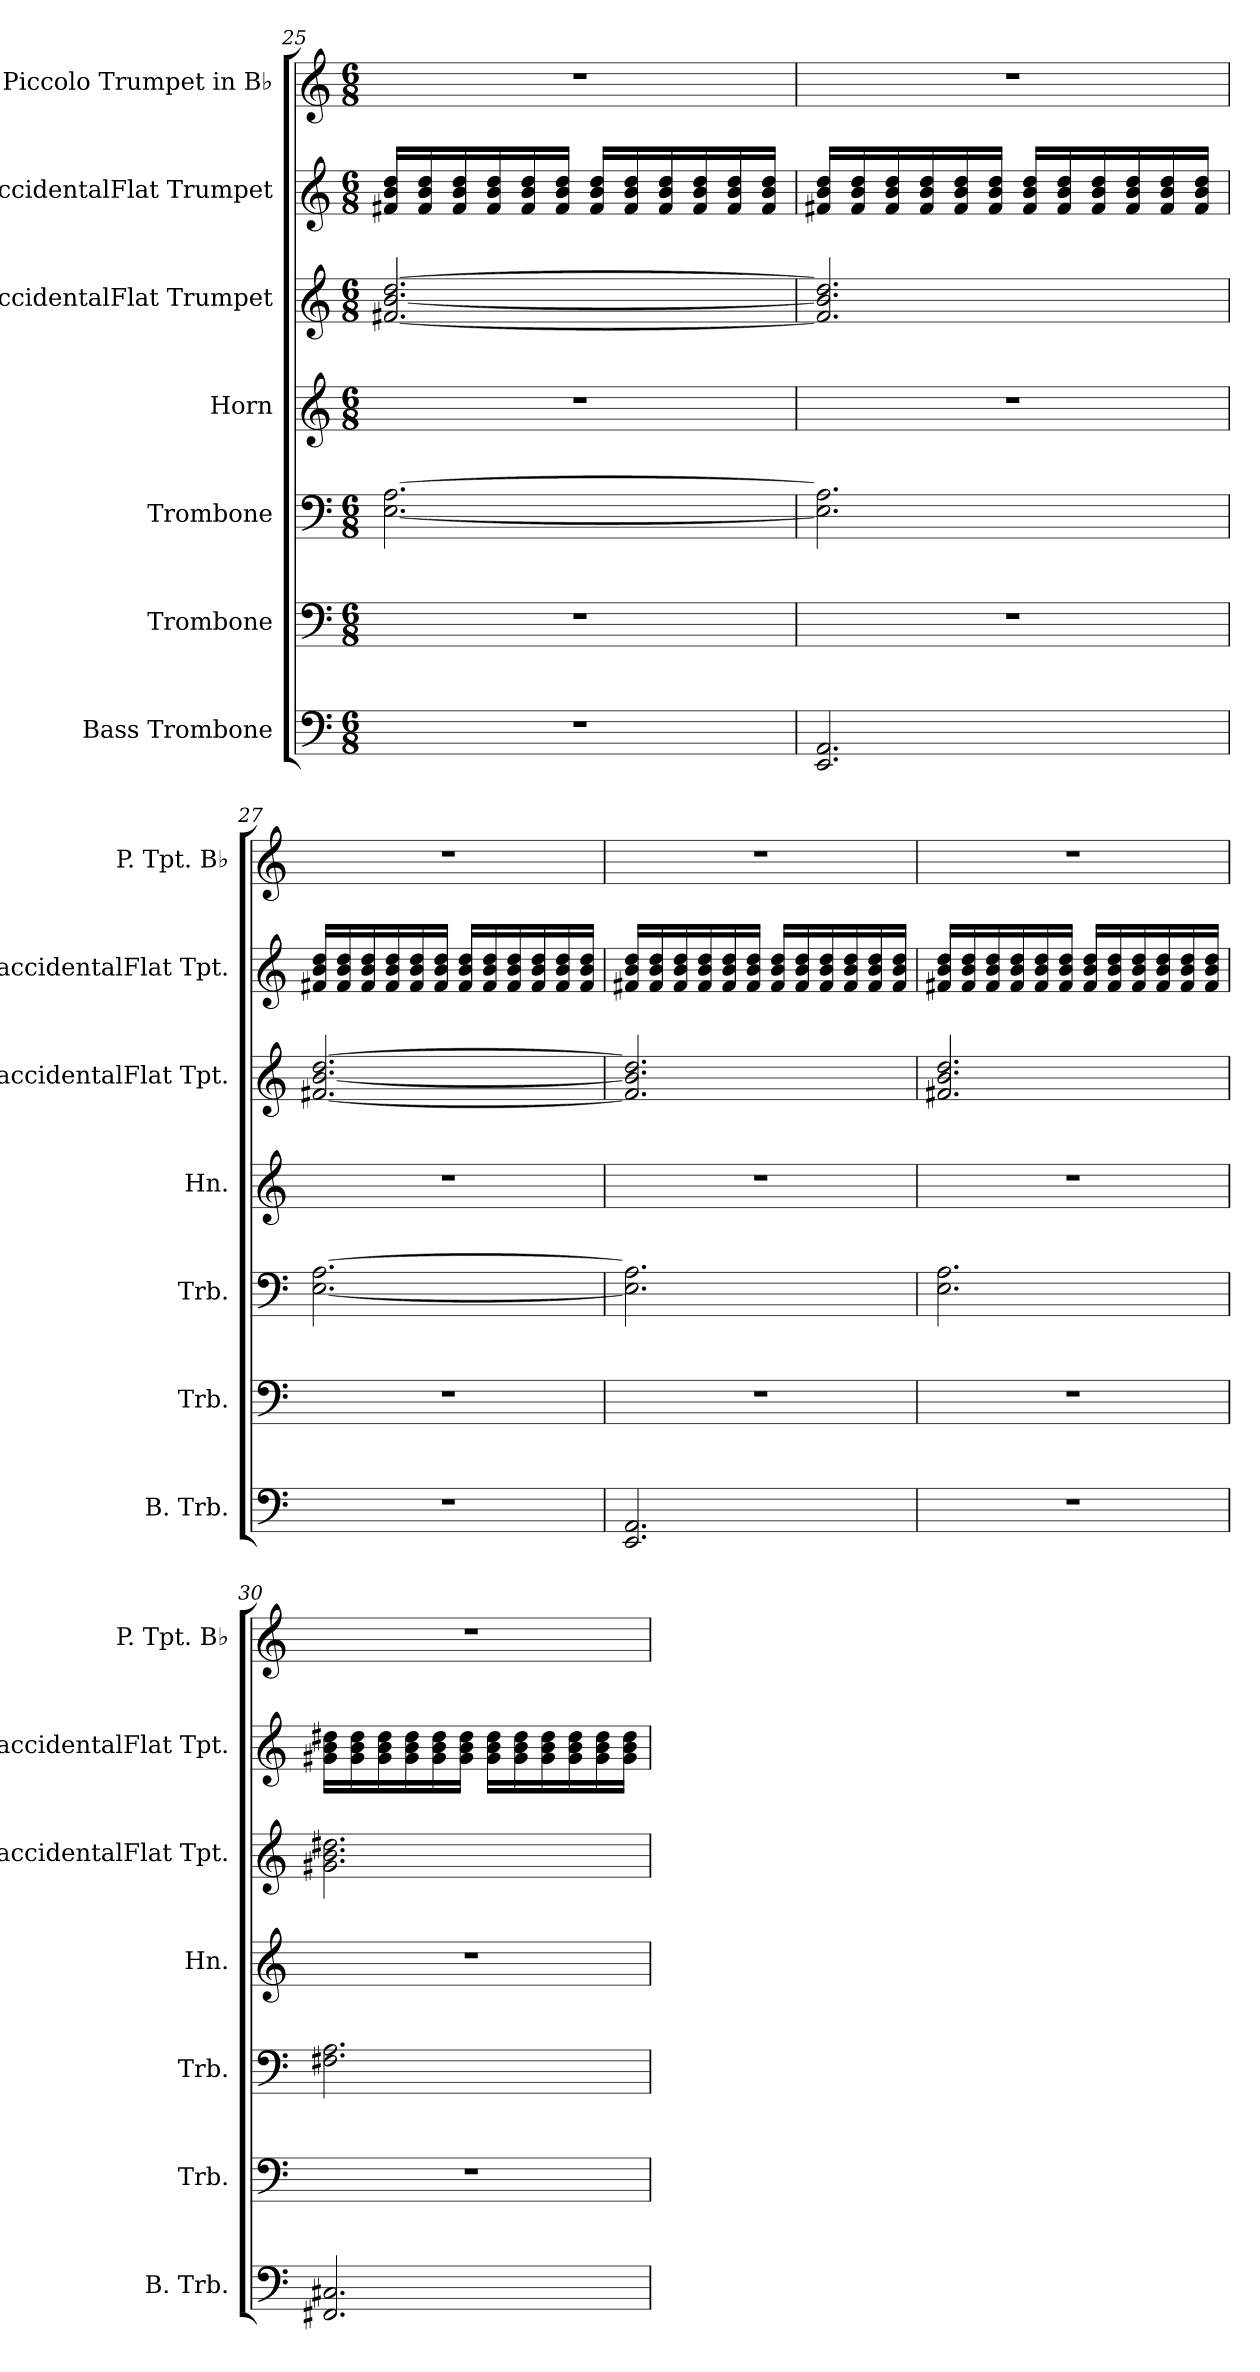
**kern	**kern	**kern	**kern	**kern	**kern	**kern
*part7	*part6	*part5	*part4	*part3	*part2	*part1
*staff7	*staff6	*staff5	*staff4	*staff3	*staff2	*staff1
*I"Bass Trombone	*I"Trombone	*I"Trombone	*I"Horn	*I"BaccidentalFlat Trumpet	*I"BaccidentalFlat Trumpet	*I"Piccolo Trumpet in B♭
*I'B. Trb.	*I'Trb.	*I'Trb.	*I'Hn.	*I'BaccidentalFlat Tpt.	*I'BaccidentalFlat Tpt.	*I'P. Tpt. B♭
*clefF4	*clefF4	*clefF4	*clefG2	*clefG2	*clefG2	*clefG2
*	*	*	*ITrd4c7	*ITrd1c2	*ITrd1c2	*ITrd-6c-10
*k[]	*k[]	*k[]	*k[b-]	*k[b-e-]	*k[b-e-]	*k[b-e-]
*M6/8	*M6/8	*M6/8	*M6/8	*M6/8	*M6/8	*M6/8
=25	=25	=25	=25	=25	=25	=25
2.r	2.r	[2.E\ [2.A\	2.r	[2.en/ [2.a/ [2.cc/	16en/ 16a/ 16cc/LL	2.r
.	.	.	.	.	16e/ 16a/ 16cc/	.
.	.	.	.	.	16e/ 16a/ 16cc/	.
.	.	.	.	.	16e/ 16a/ 16cc/	.
.	.	.	.	.	16e/ 16a/ 16cc/	.
.	.	.	.	.	16e/ 16a/ 16cc/JJ	.
.	.	.	.	.	16e/ 16a/ 16cc/LL	.
.	.	.	.	.	16e/ 16a/ 16cc/	.
.	.	.	.	.	16e/ 16a/ 16cc/	.
.	.	.	.	.	16e/ 16a/ 16cc/	.
.	.	.	.	.	16e/ 16a/ 16cc/	.
.	.	.	.	.	16e/ 16a/ 16cc/JJ	.
!!LO:LB:g=z
=26	=26	=26	=26	=26	=26	=26
2.EE/ 2.AA/	2.r	2.E\] 2.A\]	2.r	2.e/] 2.a/] 2.cc/]	16en/ 16a/ 16cc/LL	2.r
.	.	.	.	.	16e/ 16a/ 16cc/	.
.	.	.	.	.	16e/ 16a/ 16cc/	.
.	.	.	.	.	16e/ 16a/ 16cc/	.
.	.	.	.	.	16e/ 16a/ 16cc/	.
.	.	.	.	.	16e/ 16a/ 16cc/JJ	.
.	.	.	.	.	16e/ 16a/ 16cc/LL	.
.	.	.	.	.	16e/ 16a/ 16cc/	.
.	.	.	.	.	16e/ 16a/ 16cc/	.
.	.	.	.	.	16e/ 16a/ 16cc/	.
.	.	.	.	.	16e/ 16a/ 16cc/	.
.	.	.	.	.	16e/ 16a/ 16cc/JJ	.
=27	=27	=27	=27	=27	=27	=27
2.r	2.r	[2.E\ [2.A\	2.r	[2.en/ [2.a/ [2.cc/	16en/ 16a/ 16cc/LL	2.r
.	.	.	.	.	16e/ 16a/ 16cc/	.
.	.	.	.	.	16e/ 16a/ 16cc/	.
.	.	.	.	.	16e/ 16a/ 16cc/	.
.	.	.	.	.	16e/ 16a/ 16cc/	.
.	.	.	.	.	16e/ 16a/ 16cc/JJ	.
.	.	.	.	.	16e/ 16a/ 16cc/LL	.
.	.	.	.	.	16e/ 16a/ 16cc/	.
.	.	.	.	.	16e/ 16a/ 16cc/	.
.	.	.	.	.	16e/ 16a/ 16cc/	.
.	.	.	.	.	16e/ 16a/ 16cc/	.
.	.	.	.	.	16e/ 16a/ 16cc/JJ	.
=28	=28	=28	=28	=28	=28	=28
2.EE/ 2.AA/	2.r	2.E\] 2.A\]	2.r	2.e/] 2.a/] 2.cc/]	16en/ 16a/ 16cc/LL	2.r
.	.	.	.	.	16e/ 16a/ 16cc/	.
.	.	.	.	.	16e/ 16a/ 16cc/	.
.	.	.	.	.	16e/ 16a/ 16cc/	.
.	.	.	.	.	16e/ 16a/ 16cc/	.
.	.	.	.	.	16e/ 16a/ 16cc/JJ	.
.	.	.	.	.	16e/ 16a/ 16cc/LL	.
.	.	.	.	.	16e/ 16a/ 16cc/	.
.	.	.	.	.	16e/ 16a/ 16cc/	.
.	.	.	.	.	16e/ 16a/ 16cc/	.
.	.	.	.	.	16e/ 16a/ 16cc/	.
.	.	.	.	.	16e/ 16a/ 16cc/JJ	.
!!LO:PB:g=z
=29	=29	=29	=29	=29	=29	=29
2.r	2.r	2.E\ 2.A\	2.r	2.en/ 2.a/ 2.cc/	16en/ 16a/ 16cc/LL	2.r
.	.	.	.	.	16e/ 16a/ 16cc/	.
.	.	.	.	.	16e/ 16a/ 16cc/	.
.	.	.	.	.	16e/ 16a/ 16cc/	.
.	.	.	.	.	16e/ 16a/ 16cc/	.
.	.	.	.	.	16e/ 16a/ 16cc/JJ	.
.	.	.	.	.	16e/ 16a/ 16cc/LL	.
.	.	.	.	.	16e/ 16a/ 16cc/	.
.	.	.	.	.	16e/ 16a/ 16cc/	.
.	.	.	.	.	16e/ 16a/ 16cc/	.
.	.	.	.	.	16e/ 16a/ 16cc/	.
.	.	.	.	.	16e/ 16a/ 16cc/JJ	.
=30	=30	=30	=30	=30	=30	=30
2.FF#X/ 2.C#X/	2.r	2.F#X\ 2.A\	2.r	2.f#X\ 2.a\ 2.cc#X\	16f#X\ 16a\ 16cc#X\LL	2.r
.	.	.	.	.	16f#\ 16a\ 16cc#\	.
.	.	.	.	.	16f#\ 16a\ 16cc#\	.
.	.	.	.	.	16f#\ 16a\ 16cc#\	.
.	.	.	.	.	16f#\ 16a\ 16cc#\	.
.	.	.	.	.	16f#\ 16a\ 16cc#\JJ	.
.	.	.	.	.	16f#\ 16a\ 16cc#\LL	.
.	.	.	.	.	16f#\ 16a\ 16cc#\	.
.	.	.	.	.	16f#\ 16a\ 16cc#\	.
.	.	.	.	.	16f#\ 16a\ 16cc#\	.
.	.	.	.	.	16f#\ 16a\ 16cc#\	.
.	.	.	.	.	16f#\ 16a\ 16cc#\JJ	.
=	=	=	=	=	=	=
*-	*-	*-	*-	*-	*-	*-
